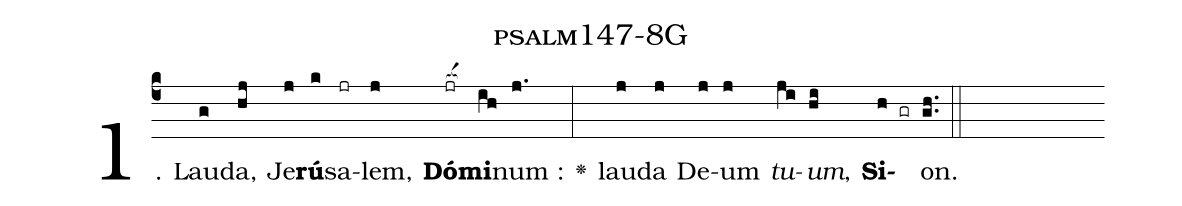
name: psalm147-8G;
%%
(c4)1. L{au}(g)da,(hj) Je(j)<b>rú</b>(k)sa(jr)lem,(j) <b>Dó</b>(jr[ev: ][ocba:1{])<b>mi</b>(ih[ocba:1}])num :(j.) <v>\greheightstar</v>(:) lau(j)da(j) De(j)um(j) <i>tu</i>(ji)<i>um</i>,(hi) <b>Si</b>(h gr)on.(gh..) (::)

%E(j) u(j) o(ji) u(hi) a(h) e.(gh..) (::)
